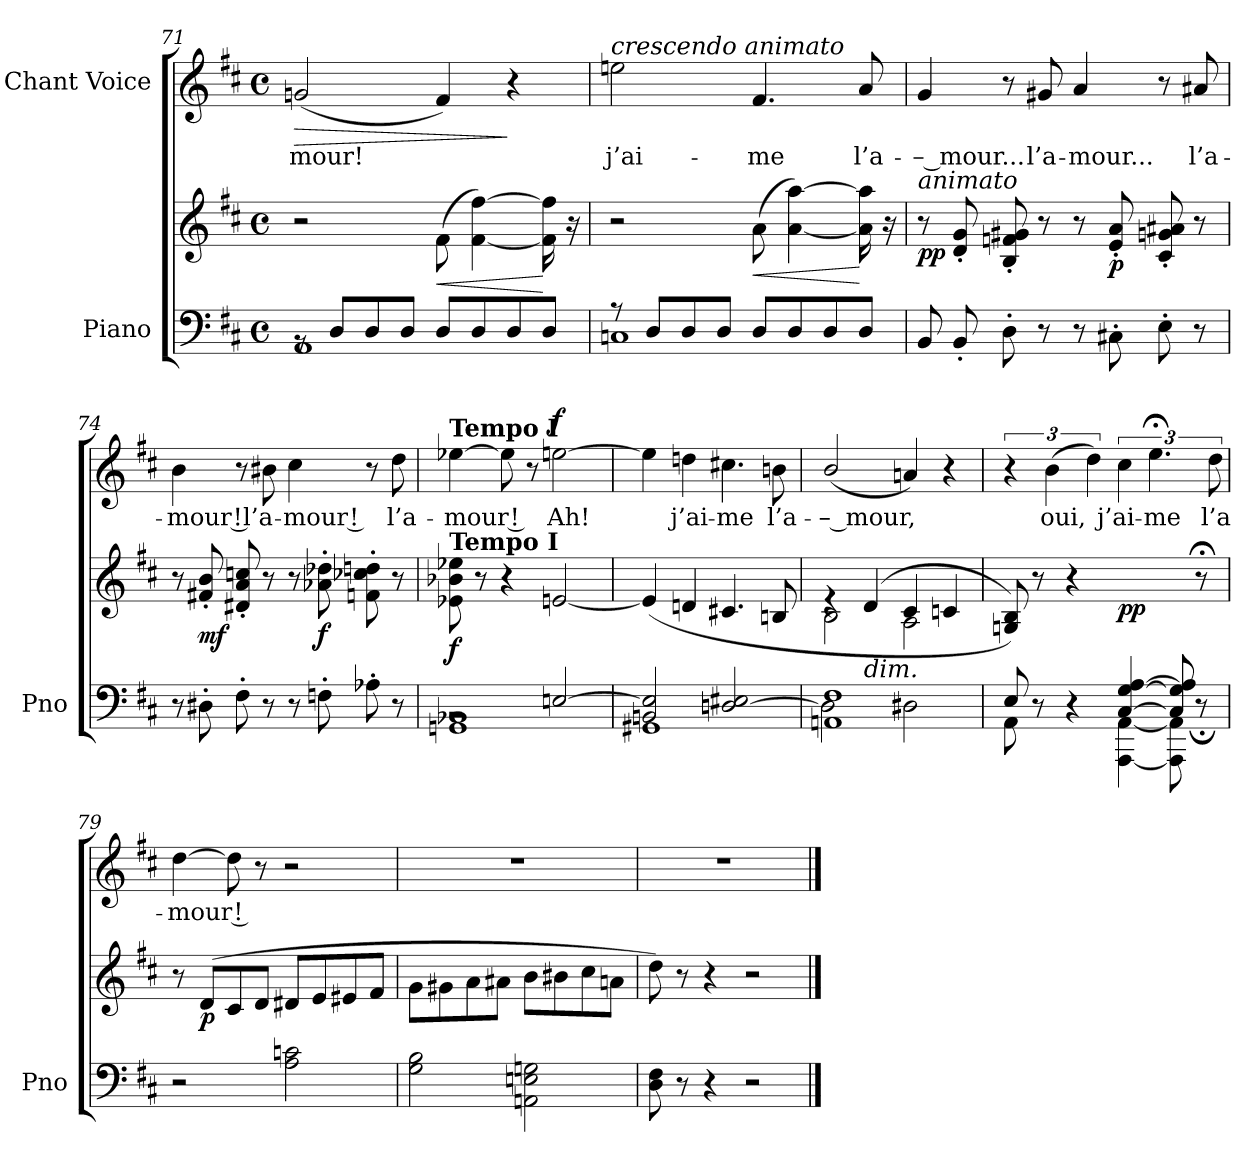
**kern	**kern	**dynam	**kern	**text	**dynam
*part2	*part2	*part2	*part1	*part1	*part1
*staff3	*staff2	*staff2/3	*staff1	*staff1	*staff1
*I"Piano	*	*	*I"Chant Voice	*	*
*I'Pno	*	*	*	*	*
*clefF4	*clefG2	*	*clefG2	*	*
*k[f#c#]	*k[f#c#]	*	*k[f#c#]	*	*
*M4/4	*M4/4	*	*M4/4	*	*
*met(c)	*met(c)	*	*met(c)	*	*
=71	=71	=71	=71	=71	=71
*^	*	*	*	*	*
!	!	!	!	!	!LO:LY:b	!LO:HP:b
8rBB	1AA	2r	.	(<2gn/	-mour!	>
8D/L	.	.	.	.	.	.
8D/	.	.	.	.	.	.
8D/J	.	.	.	.	.	.
!	!	!	!LO:HP:b	!	!	!
8D/L	.	(>8f#\	<	4f#/)	.	.
8D/	.	[4f#\ [4ff#\)	.	.	.	.
8D/	.	.	.	4r	.	]
8D/J	.	16f#\] 16ff#\]	[	.	.	.
.	.	16r	.	.	.	.
=72	=72	=72	=72	=72	=72	=72
*	*	*	*	*MM113	*	*
!	!	!	!	!LO:TX:a:i:t=crescendo animato	!	!
!	!	!	!	!	!LO:LY:b	!
8r	1Cn	2r	.	2een\	j’ai-	.
8D/L	.	.	.	.	.	.
8D/	.	.	.	.	.	.
8D/J	.	.	.	.	.	.
!	!	!	!LO:HP:b	!	!LO:LY:b	!
8D/L	.	(>8a\	<	4.f#/	-me	.
8D/	.	[4a\ [4aa\)	.	.	.	.
8D/	.	.	.	.	.	.
!	!	!	!	!	!LO:LY:b	!
8D/J	.	16a\] 16aa\]	[	8a/	l’a-	.
.	.	16r	.	.	.	.
*v	*v	*	*	*	*	*
!!LO:LB:g=z
=73	=73	=73	=73	=73	=73
*	*	*	*MM114	*	*
!	!LO:TX:a:i:t=animato	!	!	!	!
!	!	!LO:DY:b	!	!LO:LY:b	!
8BB/	8r	pp	4g/	-– mour...	.
8BB'/	8d/' 8g/'	.	.	.	.
8D'\	8B/' 8fn/' 8g#X/'	.	8r	.	.
!	!	!	!	!LO:LY:b	!
8r	8r	.	8g#X/	l’a-	.
!	!	!	!	!LO:LY:b	!
8r	8r	.	4a/	-mour...	.
!	!	!LO:DY:b	!	!	!
8C#X'\	8e/' 8a/'	p	.	.	.
8E'\	8c#/' 8gn/' 8a#X/'	.	8r	.	.
!	!	!	!	!LO:LY:b	!
8r	8r	.	8a#X/	l’a-	.
=74	=74	=74	=74	=74	=74
*	*	*	*MM115	*	*
!	!	!	!	!LO:LY:b	!
8r	8r	.	4b\	-mour !	.
!	!	!LO:DY:b	!	!	!
8D#X'\	8f#X/' 8b/'	mf	.	.	.
8F#'\	8d#X/' 8a/' 8ccn/'	.	8r	.	.
!	!	!	!	!LO:LY:b	!
8r	8r	.	8b#X\	l’a-	.
!	!	!	!	!LO:LY:b	!
8r	8r	.	4cc#\	-mour !	.
!	!	!LO:DY:b	!	!	!
8Fn'\	8a-X\' 8dd-X\'	f	.	.	.
8A-X'\	8fn\' 8cc-X\' 8ddn\'	.	8r	.	.
!	!	!	!	!LO:LY:b	!
8r	8r	.	8dd\	l’a-	.
=75	=75	=75	=75	=75	=75
*	*	*	*MM116	*	*
*^	*	*	*	*	*
!	!	!	!	!LO:TX:a:B:t=Tempo I	!	!
!	!	!LO:TX:a:B:t=Tempo I	!	!	!	!
!	!	!	!LO:DY:b	!	!LO:LY:b	!
2rBB	1GGn 1BB-X	8e-X\ 8b-X\ 8ee-X\	f	[4ee-X\	-mour !	.
.	.	8r	.	.	.	.
.	.	4r	.	8ee-\]	.	.
.	.	.	.	8r	.	.
!	!	!	!	!	!LO:LY:b	!LO:DY:a
[2En/	.	[2en/	.	[2een\	Ah!	f
=76	=76	=76	=76	=76	=76	=76
2BBn/ 2E/]	1GG#X	(<4e/]	.	4ee\]	.	.
!	!	!	!	!	!LO:LY:b	!
.	.	4dn/	.	4ddn\	j’ai-	.
!	!	!	!	!	!LO:LY:b	!
[2Dn/ 2E#X/	.	4.c#X/	.	4.cc#X\	-me	.
!	!	!	!	!	!LO:LY:b	!
.	.	8Bn/	.	8bn\	l’a-	.
!!LO:LB:g=z
=77	=77	=77	=77	=77	=77	=77
*	*	*^	*	*	*	*
!	!	!	!	!	!	!LO:LY:b	!
1AAn 1F#	2D\]	4re	2B\	.	(<2b/	-– mour,	.
!	!	!LO:TX:b:i:t=dim.	!	!	!	!	!
.	.	(>4d/	.	.	.	.	.
.	2D#X\	4c#/	2A\	.	4an/)	.	.
.	.	4cn/	.	.	4r	.	.
*	*	*v	*v	*	*	*	*
=78	=78	=78	=78	=78	=78	=78
*	*^	*	*	*	*	*
2ryy	8E/	8AA\	8Gn/ 8B/))	.	6r	.	.
.	8r	8ryy	8r	.	.	.	.
!	!	!	!	!	!	!LO:LY:b	!
.	.	.	.	.	(>6b\	oui,	.
.	4r	4ryy	4r	.	.	.	.
.	.	.	.	.	6dd\)	.	.
!	!	!	!	!LO:DY:b	!	!LO:LY:b	!
[4C#/ [4G/ [4A/	[4AAA\ [4AA\	2ryy	4.ryy	pp	6cc#\	j’ai-	.
!	!	!	!	!	!	!LO:LY:b	!
.	.	.	.	.	6.ee;<\	-me	.
8C#/] 8G/] 8A/]	8AAA\] 8AA\]	.	.	.	.	.	.
8ryy	8r;	.	8r;<	.	.	.	.
!	!	!	!	!	!	!LO:LY:b	!
.	.	.	.	.	12dd\	l’a-	.
*v	*v	*v	*	*	*	*	*
=79	=79	=79	=79	=79	=79
!	!	!	!	!LO:LY:b	!
2r	8r	.	[4dd\	-mour !	.
!	!	!LO:DY:b	!	!	!
.	(>8d/L	p	.	.	.
.	8c#/	.	8dd\]	.	.
.	8d/J	.	8r	.	.
2A\ 2cn\	8d#X/L	.	2r	.	.
.	8e/	.	.	.	.
.	8e#X/	.	.	.	.
.	8f#/J	.	.	.	.
=80	=80	=80	=80	=80	=80
2G\ 2B\	8g\L	.	1r	.	.
.	8g#X\	.	.	.	.
.	8a\	.	.	.	.
.	8a#X\J	.	.	.	.
2AAn\ 2En\ 2Gn\	8b\L	.	.	.	.
.	8b#X\	.	.	.	.
.	8cc#\	.	.	.	.
.	8an\J	.	.	.	.
=81	=81	=81	=81	=81	=81
8D\ 8F#\	8dd\)	.	1r	.	.
8r	8r	.	.	.	.
4r	4r	.	.	.	.
2r	2r	.	.	.	.
==	==	==	==	==	==
*-	*-	*-	*-	*-	*-
